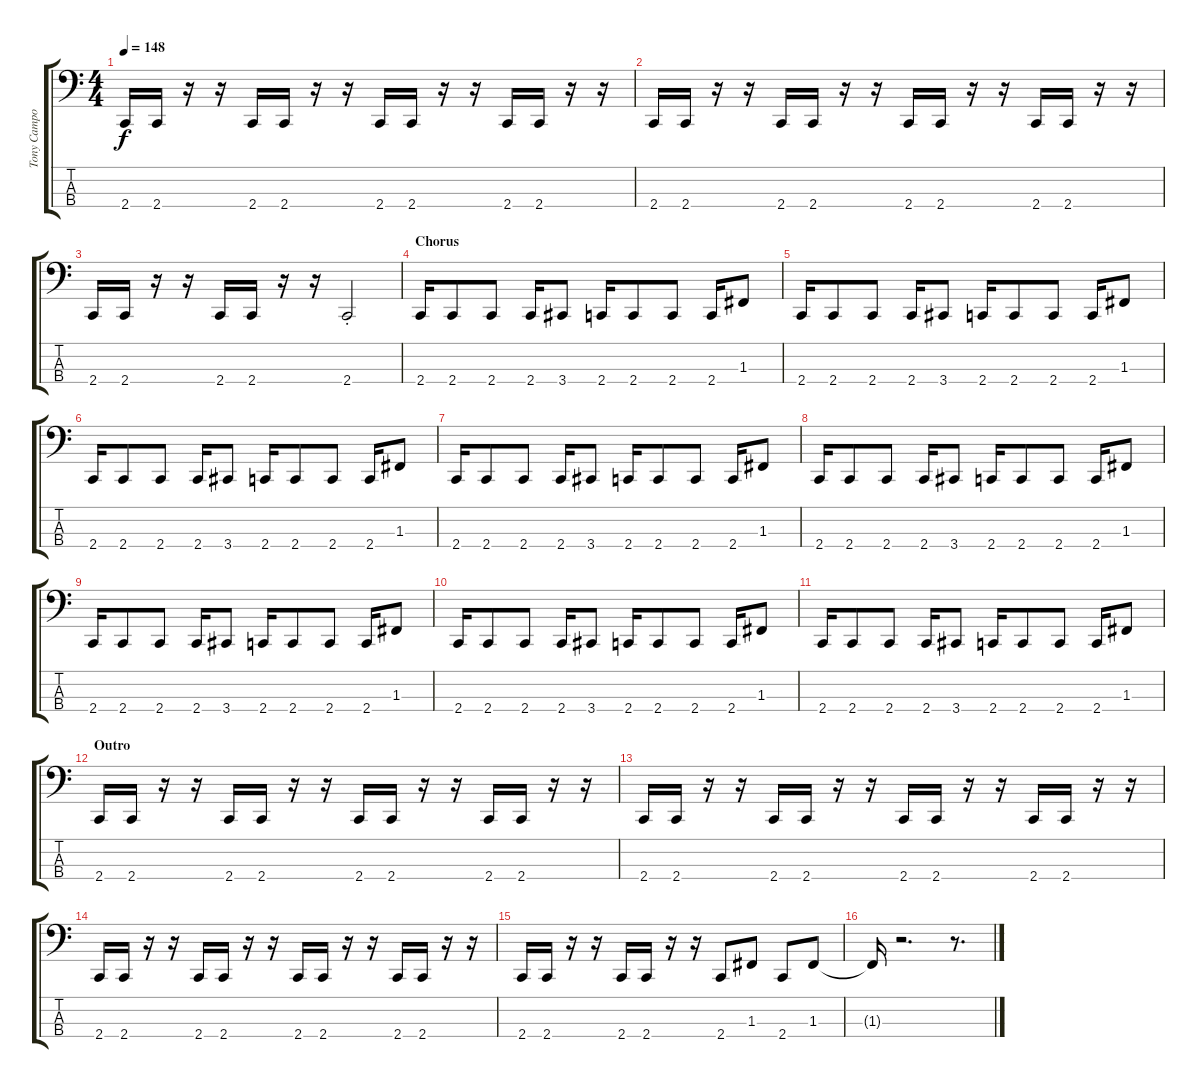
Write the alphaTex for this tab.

\track ("Tony Campos - Bass" "Tony Campo") {instrument electricbassfinger}
\staff {score tabs}
\tuning (Eb2 Bb1 F1 Bb0) {hide}
\ts (4 4)
\tempo 148
\clef f4
\ks c
2.4.16{dy f} 2.4.16 r.16 r.16 2.4.16 2.4.16 r.16 r.16 2.4.16 2.4.16 r.16 r.16 2.4.16 2.4.16 r.16 r.16 |
2.4.16 2.4.16 r.16 r.16 2.4.16 2.4.16 r.16 r.16 2.4.16 2.4.16 r.16 r.16 2.4.16 2.4.16 r.16 r.16 |
2.4.16 2.4.16 r.16 r.16 2.4.16 2.4.16 r.16 r.16 2.4{st}.2 |
\section ("" "Chorus")
2.4.16 2.4.8 2.4.8 2.4.16 3.4.8 2.4.16 2.4.8 2.4.8 2.4.16 1.3.8 |
2.4.16 2.4.8 2.4.8 2.4.16 3.4.8 2.4.16 2.4.8 2.4.8 2.4.16 1.3.8 |
2.4.16 2.4.8 2.4.8 2.4.16 3.4.8 2.4.16 2.4.8 2.4.8 2.4.16 1.3.8 |
2.4.16 2.4.8 2.4.8 2.4.16 3.4.8 2.4.16 2.4.8 2.4.8 2.4.16 1.3.8 |
2.4.16 2.4.8 2.4.8 2.4.16 3.4.8 2.4.16 2.4.8 2.4.8 2.4.16 1.3.8 |
2.4.16 2.4.8 2.4.8 2.4.16 3.4.8 2.4.16 2.4.8 2.4.8 2.4.16 1.3.8 |
2.4.16 2.4.8 2.4.8 2.4.16 3.4.8 2.4.16 2.4.8 2.4.8 2.4.16 1.3.8 |
2.4.16 2.4.8 2.4.8 2.4.16 3.4.8 2.4.16 2.4.8 2.4.8 2.4.16 1.3.8 |
\section ("" "Outro")
2.4.16 2.4.16 r.16 r.16 2.4.16 2.4.16 r.16 r.16 2.4.16 2.4.16 r.16 r.16 2.4.16 2.4.16 r.16 r.16 |
2.4.16 2.4.16 r.16 r.16 2.4.16 2.4.16 r.16 r.16 2.4.16 2.4.16 r.16 r.16 2.4.16 2.4.16 r.16 r.16 |
2.4.16 2.4.16 r.16 r.16 2.4.16 2.4.16 r.16 r.16 2.4.16 2.4.16 r.16 r.16 2.4.16 2.4.16 r.16 r.16 |
2.4.16 2.4.16 r.16 r.16 2.4.16 2.4.16 r.16 r.16 2.4.8 1.3.8 2.4.8 1.3.8 |
\section ("" "")
1.3{t}.16 r.2{d} r.8{d}
